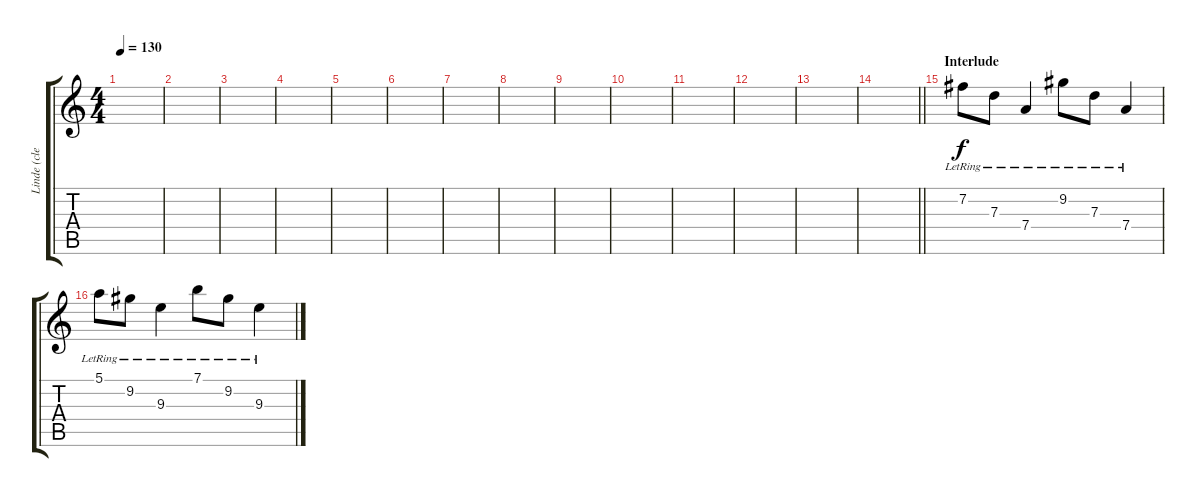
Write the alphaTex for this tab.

\track ("Linde (clean)" "Linde (cle") {instrument electricguitarclean}
\staff {score tabs}
\tuning (E4 B3 G3 D3 A2 E2) {hide}
\ts (4 4)
\tempo 130
\clef g2
\ks c
|
|
|
|
|
|
|
|
|
|
|
|
|
\barLineRight lightlight
|
\section ("" "Interlude")
7.2{lr}.8 7.3{lr}.8 7.4{lr}.4 9.2{lr}.8 7.3{lr}.8 7.4{lr}.4 |
5.1{lr}.8 9.2{lr}.8 9.3{lr}.4 7.1{lr}.8 9.2{lr}.8 9.3{lr}.4
